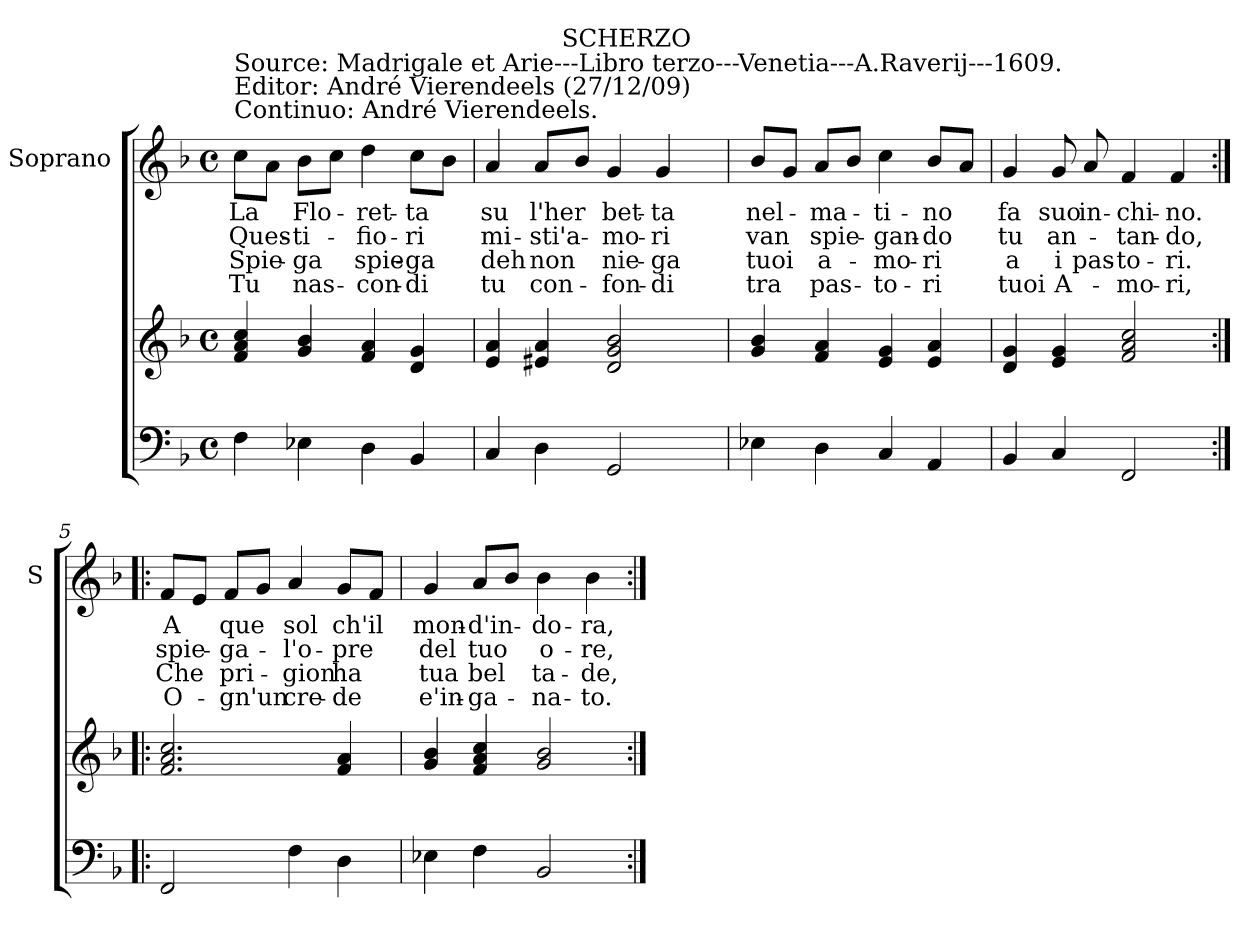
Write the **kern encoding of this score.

**kern	**kern	**kern	**text	**text	**text	**text
*part2	*part2	*part1	*part1	*part1	*part1	*part1
*staff3	*staff2	*staff1	*staff1	*staff1	*staff1	*staff1
*	*	*I"Soprano	*	*	*	*
*	*	*I'S	*	*	*	*
*clefF4	*clefG2	*clefG2	*	*	*	*
*k[b-]	*k[b-]	*k[b-]	*	*	*	*
*F:	*F:	*F:	*	*	*	*
*M4/4	*M4/4	*M4/4	*	*	*	*
*met(c)	*met(c)	*met(c)	*	*	*	*
=1	=1	=1	=1	=1	=1	=1
!	!	!LO:TX:a:t=Source&colon; Madrigale et Arie---Libro terzo---Venetia---A.Raverij---1609.\nEditor&colon; André Vierendeels (27/12/09)\nContinuo&colon; André Vierendeels.	!	!	!	!
4F\	4f/ 4a/ 4cc/	8cc\L	La	Ques-	Spie-	Tu
.	.	8a\J	.	.	.	.
4E-X\	4g/ 4b-/	8b-\L	Flo-	-ti-	-ga	nas-
.	.	8cc\J	.	.	.	.
4D\	4f/ 4a/	4dd\	-ret-	-fio-	spie-	-con-
4BB-/	4d/ 4g/	8cc\L	-ta	-ri	-ga	-di
.	.	8b-\J	.	.	.	.
=2	=2	=2	=2	=2	=2	=2
*	*	*^	*	*	*	*
4C/	4e/ 4a/	4a/	4ryy	su	mi-	deh	tu
4D\	4e#X/ 4a/	8a/L	16.ryy	l'her	-sti'a-	non	con-
!	!	!	!LO:TX:a:t=SCHERZO	!	!	!	!
.	.	.	2ryy	.	.	.	.
.	.	8b-/J	.	.	.	.	.
2GG/	2d/ 2g/ 2b-/	4g/	.	bet-	-mo-	nie-	-fon-
.	.	4g/	.	-ta	-ri	-ga	-di
.	.	.	8ryy	.	.	.	.
.	.	.	32ryy	.	.	.	.
*	*	*v	*v	*	*	*	*
=3	=3	=3	=3	=3	=3	=3
4E-X\	4g/ 4b-/	8b-/L	nel-	van	tuoi	tra
.	.	8g/J	.	.	.	.
4D\	4f/ 4a/	8a/L	-ma-	spie-	a-	pas-
.	.	8b-/J	.	.	.	.
4C/	4e/ 4g/	4cc\	-ti-	-gan-	-mo-	-to-
4AA/	4e/ 4a/	8b-/L	-no	-do	-ri	-ri
.	.	8a/J	.	.	.	.
=4	=4	=4	=4	=4	=4	=4
4BB-/	4d/ 4g/	4g/	fa	tu	a	tuoi
4C/	4e/ 4g/	8g/	suo	an-	i	A-
.	.	8a/	in-	.	pas-	.
2FF/	2f/ 2a/ 2cc/	4f/	-chi-	-tan-	-to-	-mo-
.	.	4f/	-no.	-do,	-ri.	-ri,
!!LO:LB:g=z
=5:|!|:	=5:|!|:	=5:|!|:	=5:|!|:	=5:|!|:	=5:|!|:	=5:|!|:
2FF/	2.f/ 2.a/ 2.cc/	8f/L	A	spie-	Che	O-
.	.	8e/J	.	.	.	.
.	.	8f/L	que	-ga-	pri-	-gn'un
.	.	8g/J	.	.	.	.
4F\	.	4a/	sol	-l'o-	-gion	cre-
4D\	4f/ 4a/	8g/L	ch'il	-pre	ha	-de
.	.	8f/J	.	.	.	.
=6	=6	=6	=6	=6	=6	=6
4E-X\	4g/ 4b-/	4g/	mon-	del	tua	e'in-
4F\	4f/ 4a/ 4cc/	8a/L	-d'in-	tuo	bel	-ga-
.	.	8b-/J	.	.	.	.
2BB-/	2g/ 2b-/	4b-\	-do-	o-	ta-	-na-
.	.	4b-\	-ra,	-re,	-de,	-to.
=:|!	=:|!	=:|!	=:|!	=:|!	=:|!	=:|!
*-	*-	*-	*-	*-	*-	*-
